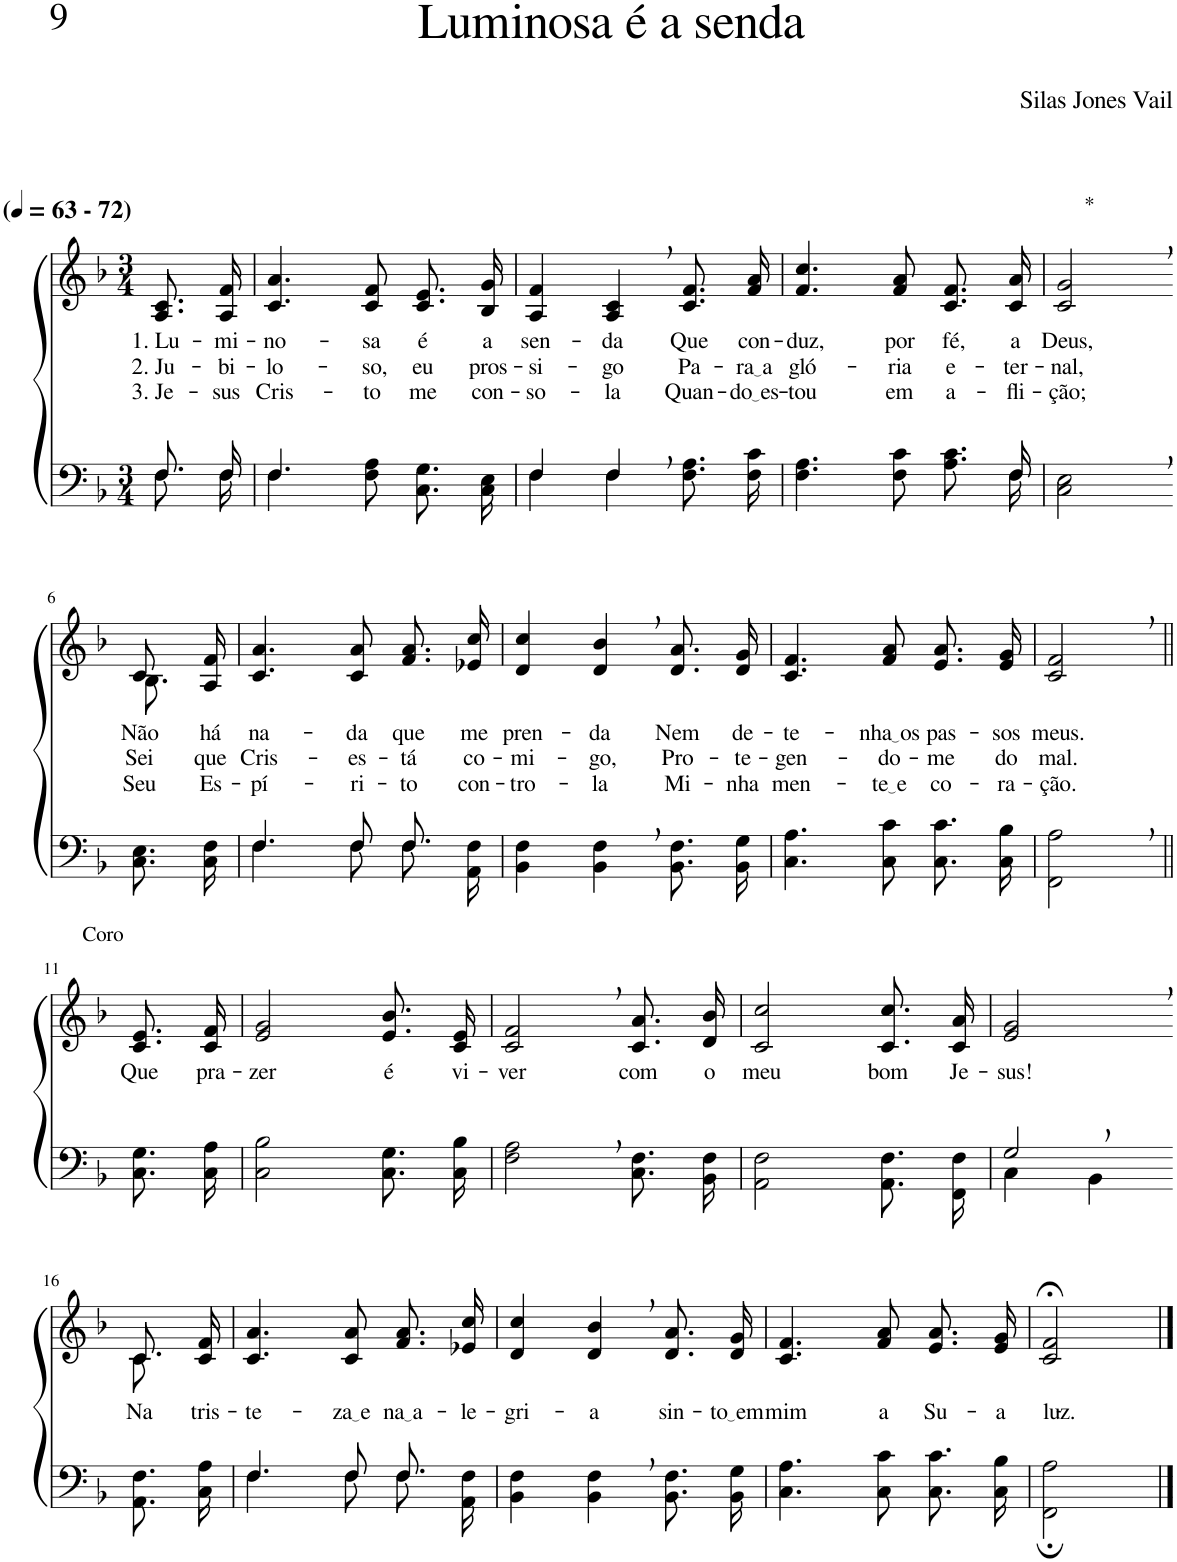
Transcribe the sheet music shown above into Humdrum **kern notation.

**kern	**kern	**text	**text	**text
*part2	*part1	*part1	*part1	*part1
*staff2	*staff1	*staff1	*staff1	*staff1
*I"Parte III e IV	*I"Parte I e II	*	*	*
*clefF4	*clefG2	*	*	*
*Trd-1c-2	*Trd-1c-2	*	*	*
*k[b-]	*k[b-]	*	*	*
*M3/4	*M3/4	*	*	*
*MM63	*MM63	*	*	*
=1	=1	=1	=1	=1
*^	*	*	*	*
!	!	!LO:TX:a:B:t=(	!	!	!
!	!	!LO:TX:a:B:t=- 72)	!	!	!
!	!	!	!LO:LY:b	!LO:LY:b	!LO:LY:b
8.F/L	8.F\L	8.A/ 8.c/L	1. Lu-	2. Ju-	3. Je-
!	!	!	!LO:LY:b	!LO:LY:b	!LO:LY:b
16F/Jk	16F\Jk	16A/ 16f/Jk	-mi-	-bi-	-sus
=2	=2	=2	=2	=2	=2
!	!	!	!LO:LY:b	!LO:LY:b	!LO:LY:b
4.F/	4.F\	4.c/ 4.a/	-no-	-lo-	Cris-
!	!	!	!LO:LY:b	!LO:LY:b	!LO:LY:b
4.ryy	8F\ 8A\	8c/ 8f/	-sa	-so,	-to
!	!	!	!LO:LY:b	!LO:LY:b	!LO:LY:b
.	8.C\ 8.G\L	8.c/ 8.e/L	é	eu	me
!	!	!	!LO:LY:b	!LO:LY:b	!LO:LY:b
.	16C\ 16E\Jk	16B-/ 16g/Jk	a	pros-	con-
=3	=3	=3	=3	=3	=3
!	!	!	!LO:LY:b	!LO:LY:b	!LO:LY:b
4F\	4F/	4A/ 4f/	sen-	-si-	-so-
!	!	!	!LO:LY:b	!LO:LY:b	!LO:LY:b
4F,\	4F/	4A/, 4c/,	-da	-go	-la
!	!	!	!LO:LY:b	!LO:LY:b	!LO:LY:b
8.F\ 8.A\L	4ryy	8.c/ 8.f/L	Que	Pa-	Quan-
!	!	!	!LO:LY:b	!LO:LY:b	!LO:LY:b
16F\ 16c\Jk	.	16f/ 16a/Jk	con-	ra a	do es
=4	=4	=4	=4	=4	=4
!	!	!	!LO:LY:b	!LO:LY:b	!LO:LY:b
4.F\ 4.A\	8.ryy	4.f/ 4.cc/	-duz,	gló-	-tou
!	!	!	!LO:LY:b	!LO:LY:b	!LO:LY:b
*v	*v	*	*	*	*
8F\ 8c\	8f/ 8a/	por	-ria	em
!	!	!LO:LY:b	!LO:LY:b	!LO:LY:b
8.A\ 8.c\L	8.c/ 8.f/L	fé,	e-	a-
*^	*	*	*	*
!	!	!	!LO:LY:b	!LO:LY:b	!LO:LY:b
16F\Jk	16F/	16c/ 16a/Jk	a	-ter-	-fli-
=5	=5	=5	=5	=5	=5
!	!	!LO:TX:a:t=*	!	!	!
!	!	!	!LO:LY:b	!LO:LY:b	!LO:LY:b
*v	*v	*	*	*	*
2C\, 2E\,	2c/, 2g/,	Deus,	-nal,	-ção;
!!LO:LB:g=z
=6-	=6-	=6-	=6-	=6-
!	!	!LO:LY:b	!LO:LY:b	!LO:LY:b
*	*^	*	*	*
8.C\ 8.E\L	8.B-/L	8c/	Não	Sei	Seu
.	.	8ryy	.	.	.
!	!	!	!LO:LY:b	!LO:LY:b	!LO:LY:b
16C\ 16F\Jk	16A/ 16f/Jk	.	há	que	Es-
*	*v	*v	*	*	*
=7	=7	=7	=7	=7
*^	*	*	*	*
!	!	!	!LO:LY:b	!LO:LY:b	!LO:LY:b
4.F/	4.F\	4.c/ 4.a/	na-	Cris-	-pí-
!	!	!	!LO:LY:b	!LO:LY:b	!LO:LY:b
8F/	8F\	8c/ 8a/	-da	-es-	-ri-
!	!	!	!LO:LY:b	!LO:LY:b	!LO:LY:b
8.F\L	8.F\J	8.f/ 8.a/L	que	-tá	-to
!	!	!	!LO:LY:b	!LO:LY:b	!LO:LY:b
16AA\ 16F\Jk	16ryy	16e-X/ 16cc/Jk	me	co-	con-
=8	=8	=8	=8	=8	=8
!	!	!	!LO:LY:b	!LO:LY:b	!LO:LY:b
*v	*v	*	*	*	*
4BB-\ 4F\	4d/ 4cc/	pren-	-mi-	-tro-
!	!	!LO:LY:b	!LO:LY:b	!LO:LY:b
4BB-\, 4F\,	4d/, 4b-/,	-da	-go,	-la
!	!	!LO:LY:b	!LO:LY:b	!LO:LY:b
8.BB-\ 8.F\L	8.d/ 8.a/L	Nem	Pro-	Mi-
!	!	!LO:LY:b	!LO:LY:b	!LO:LY:b
16BB-\ 16G\Jk	16d/ 16g/Jk	de-	-te-	-nha
=9	=9	=9	=9	=9
!	!	!LO:LY:b	!LO:LY:b	!LO:LY:b
4.C\ 4.A\	4.c/ 4.f/	-te-	-gen-	men-
!	!	!LO:LY:b	!LO:LY:b	!LO:LY:b
8C\ 8c\	8f/ 8a/	nha os	-do-	te e
!	!	!LO:LY:b	!LO:LY:b	!LO:LY:b
8.C\ 8.c\L	8.e/ 8.a/L	pas-	-me	co-
!	!	!LO:LY:b	!LO:LY:b	!LO:LY:b
16C\ 16B-\Jk	16e/ 16g/Jk	-sos	do	-ra-
=10	=10	=10	=10	=10
!	!	!LO:LY:b	!LO:LY:b	!LO:LY:b
2FF\, 2A\,	2c/, 2f/,	meus.	mal.	-ção.
!!LO:LB:g=z
=11||	=11||	=11||	=11||	=11||
!	!LO:TX:a:t=Coro	!	!	!
!	!	!LO:LY:b	!	!
8.C\ 8.G\L	8.c/ 8.e/L	Que	.	.
!	!	!LO:LY:b	!	!
16C\ 16A\Jk	16c/ 16f/Jk	pra-	.	.
=12	=12	=12	=12	=12
!	!	!LO:LY:b	!	!
2C\ 2B-\	2e/ 2g/	-zer	.	.
!	!	!LO:LY:b	!	!
8.C\ 8.G\L	8.e/ 8.b-/L	é	.	.
!	!	!LO:LY:b	!	!
16C\ 16B-\Jk	16c/ 16e/Jk	vi-	.	.
=13	=13	=13	=13	=13
!	!	!LO:LY:b	!	!
2F\, 2A\,	2c/, 2f/,	-ver	.	.
!	!	!LO:LY:b	!	!
8.C\ 8.F\L	8.c/ 8.a/L	com	.	.
!	!	!LO:LY:b	!	!
16BB-\ 16F\Jk	16d/ 16b-/Jk	o	.	.
=14	=14	=14	=14	=14
!	!	!LO:LY:b	!	!
2AA\ 2F\	2c/ 2cc/	meu	.	.
!	!	!LO:LY:b	!	!
8.AA/ 8.F/L	8.c/ 8.cc/L	bom	.	.
!	!	!LO:LY:b	!	!
16FF/ 16F/Jk	16c/ 16a/Jk	Je-	.	.
=15	=15	=15	=15	=15
*^	*	*	*	*
!	!	!	!LO:LY:b	!	!
2G,/	4C\	2e/, 2g/,	-sus!	.	.
.	4BB-\	.	.	.	.
!!LO:LB:g=z
=16-	=16-	=16-	=16-	=16-	=16-
*	*	*^	*	*	*
!	!	!	!	!LO:LY:b	!	!
*v	*v	*	*	*	*	*
8.AA\ 8.F\L	8.c/L	8.c\	Na	.	.
!	!	!	!LO:LY:b	!	!
16C\ 16A\Jk	16c/ 16f/Jk	16ryy	tris-	.	.
=17	=17	=17	=17	=17	=17
*^	*	*	*	*	*
!	!	!	!	!LO:LY:b	!	!
*	*	*v	*v	*	*	*
4.F/	4.F\	4.c/ 4.a/	-te-	.	.
!	!	!	!LO:LY:b	!	!
8F/	8F\	8c/ 8a/	za e	.	.
!	!	!	!LO:LY:b	!	!
8.F/	8.F\L	8.f/ 8.a/L	na a	.	.
!	!	!	!LO:LY:b	!	!
16ryy	16AA\ 16F\Jk	16e-X/ 16cc/Jk	-le-	.	.
=18	=18	=18	=18	=18	=18
!	!	!	!LO:LY:b	!	!
*v	*v	*	*	*	*
4BB-\ 4F\	4d/ 4cc/	-gri-	.	.
!	!	!LO:LY:b	!	!
4BB-\, 4F\,	4d/, 4b-/,	-a	.	.
!	!	!LO:LY:b	!	!
8.BB-\ 8.F\L	8.d/ 8.a/L	sin-	.	.
!	!	!LO:LY:b	!	!
16BB-\ 16G\Jk	16d/ 16g/Jk	to em	.	.
=19	=19	=19	=19	=19
!	!	!LO:LY:b	!	!
4.C\ 4.A\	4.c/ 4.f/	mim	.	.
!	!	!LO:LY:b	!	!
8C\ 8c\	8f/ 8a/	a	.	.
!	!	!LO:LY:b	!	!
8.C\ 8.c\L	8.e/ 8.a/L	Su-	.	.
!	!	!LO:LY:b	!	!
16C\ 16B-\Jk	16e/ 16g/Jk	-a	.	.
=20	=20	=20	=20	=20
!	!	!LO:LY:b	!	!
2FF\; 2A\;	2c/;< 2f/;<	luz.-	.	.
==	==	==	==	==
*-	*-	*-	*-	*-
